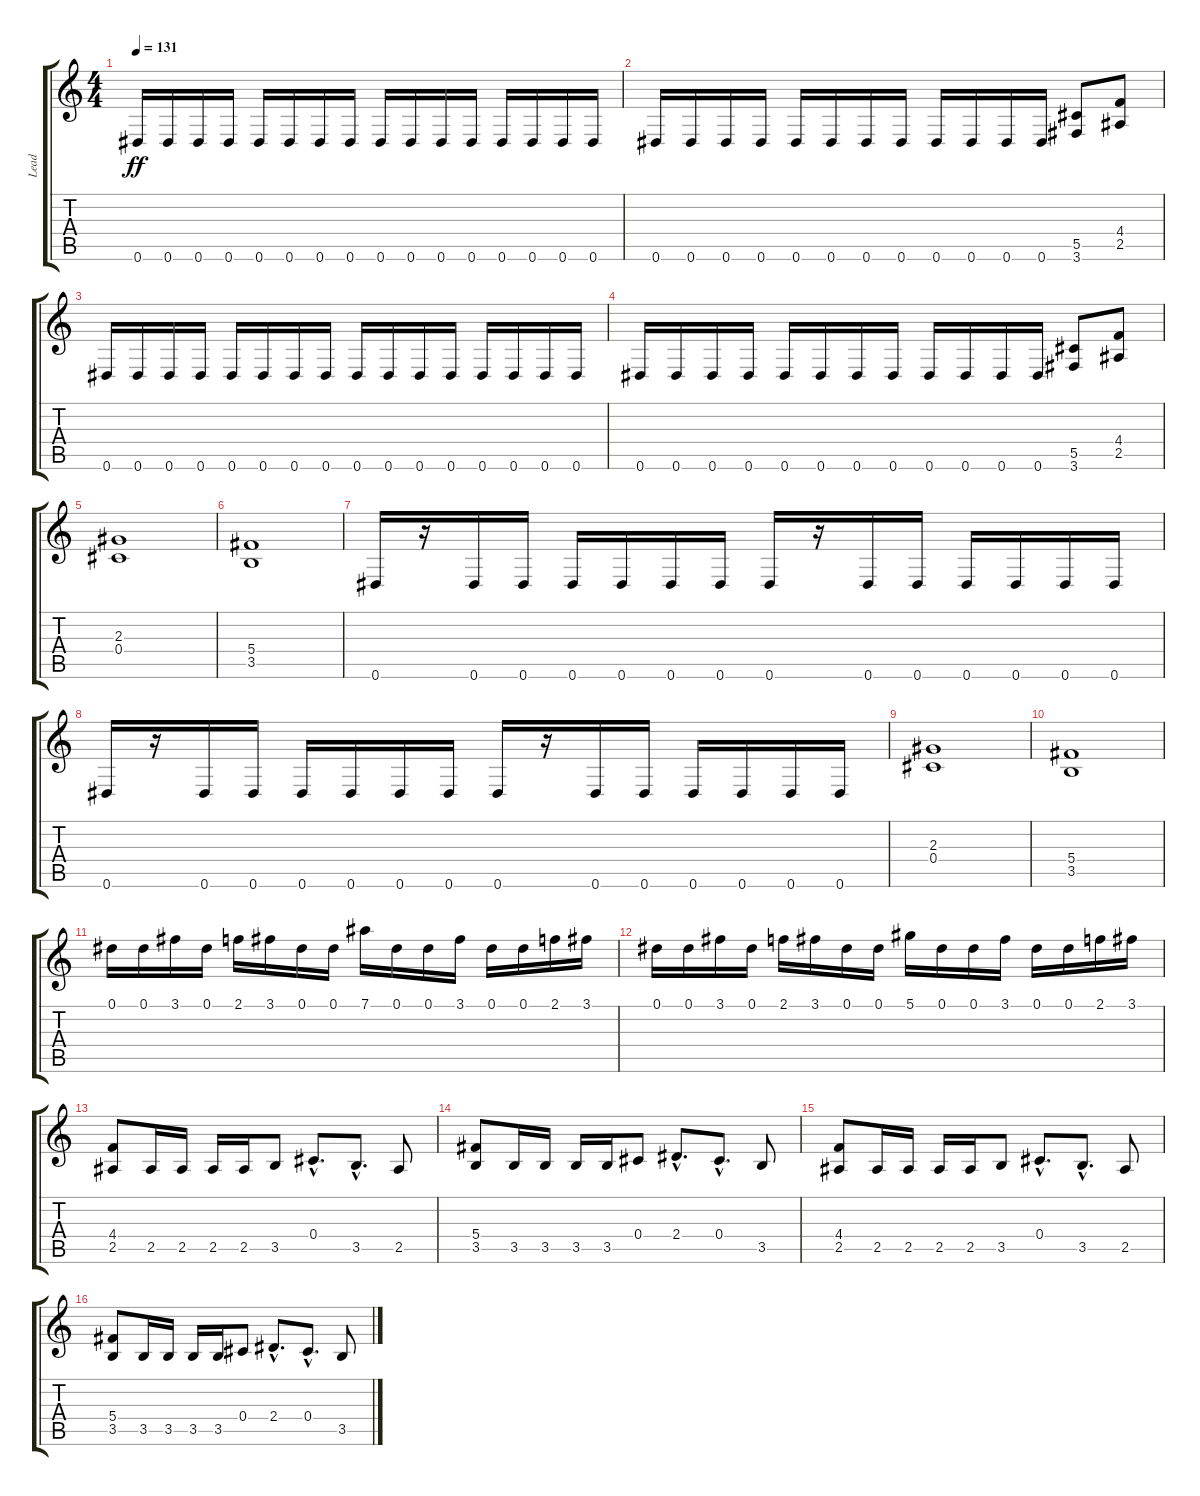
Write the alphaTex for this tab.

\track ("Lead" "Lead") {instrument overdrivenguitar}
\staff {score tabs}
\tuning (Eb4 Bb3 Gb3 Db3 Ab2 Eb2) {hide}
\ts (4 4)
\tempo 131
\clef g2
\ks c
0.6.16{dy ff} 0.6.16 0.6.16 0.6.16 0.6.16 0.6.16 0.6.16 0.6.16 0.6.16 0.6.16 0.6.16 0.6.16 0.6.16 0.6.16 0.6.16 0.6.16 |
0.6.16 0.6.16 0.6.16 0.6.16 0.6.16 0.6.16 0.6.16 0.6.16 0.6.16 0.6.16 0.6.16 0.6.16 (5.5 3.6).8 (4.4 2.5).8 |
0.6.16 0.6.16 0.6.16 0.6.16 0.6.16 0.6.16 0.6.16 0.6.16 0.6.16 0.6.16 0.6.16 0.6.16 0.6.16 0.6.16 0.6.16 0.6.16 |
0.6.16 0.6.16 0.6.16 0.6.16 0.6.16 0.6.16 0.6.16 0.6.16 0.6.16 0.6.16 0.6.16 0.6.16 (5.5 3.6).8 (4.4 2.5).8 |
(2.3 0.4).1 |
(5.4 3.5).1 |
0.6.16 r.16 0.6.16 0.6.16 0.6.16 0.6.16 0.6.16 0.6.16 0.6.16 r.16 0.6.16 0.6.16 0.6.16 0.6.16 0.6.16 0.6.16 |
0.6.16 r.16 0.6.16 0.6.16 0.6.16 0.6.16 0.6.16 0.6.16 0.6.16 r.16 0.6.16 0.6.16 0.6.16 0.6.16 0.6.16 0.6.16 |
(2.3 0.4).1 |
(5.4 3.5).1 |
0.1.16 0.1.16 3.1.16 0.1.16 2.1.16 3.1.16 0.1.16 0.1.16 7.1.16 0.1.16 0.1.16 3.1.16 0.1.16 0.1.16 2.1.16 3.1.16 |
0.1.16 0.1.16 3.1.16 0.1.16 2.1.16 3.1.16 0.1.16 0.1.16 5.1.16 0.1.16 0.1.16 3.1.16 0.1.16 0.1.16 2.1.16 3.1.16 |
(4.4 2.5).8 2.5.16 2.5.16 2.5.16 2.5.16 3.5.8 0.4{hac}.8{d} 3.5{hac}.8{d} 2.5.8 |
(5.4 3.5).8 3.5.16 3.5.16 3.5.16 3.5.16 0.4.8 2.4{hac}.8{d} 0.4{hac}.8{d} 3.5.8 |
(4.4 2.5).8 2.5.16 2.5.16 2.5.16 2.5.16 3.5.8 0.4{hac}.8{d} 3.5{hac}.8{d} 2.5.8 |
(5.4 3.5).8 3.5.16 3.5.16 3.5.16 3.5.16 0.4.8 2.4{hac}.8{d} 0.4{hac}.8{d} 3.5.8
